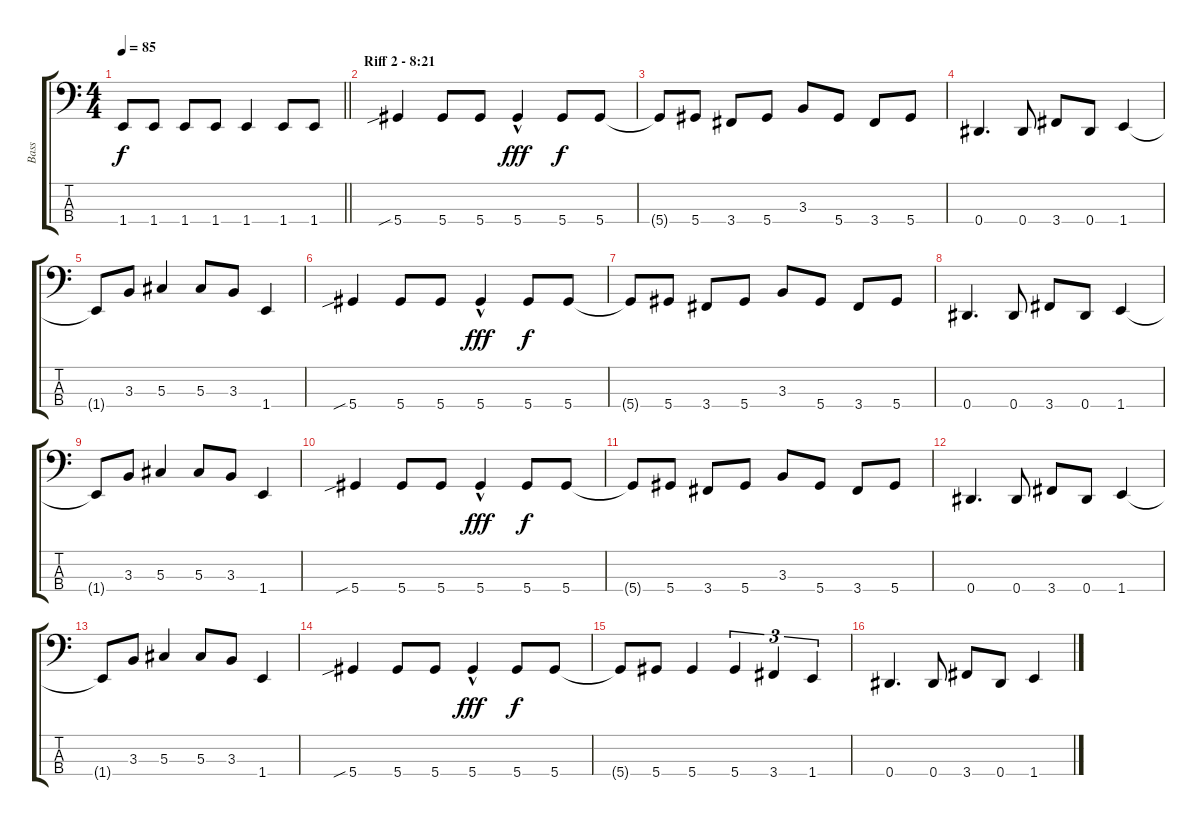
\track ("Bass" "Bass") {instrument electricbassfinger bank 255}
\staff {score tabs}
\tuning (Gb2 Db2 Ab1 Eb1) {hide}
\ts (4 4)
\tempo 85
\clef f4
\barLineRight lightlight
\ks c
1.4{t}.8{dy f} 1.4.8 1.4.8 1.4.8 1.4.4 1.4.8 1.4.8 |
\section ("" "Riff 2 - 8:21")
5.4{sib}.4 5.4.8 5.4.8 5.4{hac}.4{dy fff} 5.4.8{dy f} 5.4.8 |
5.4{t}.8 5.4.8 3.4.8 5.4.8 3.3.8 5.4.8 3.4.8 5.4.8 |
0.4.4{d} 0.4.8 3.4.8 0.4.8 1.4.4 |
1.4{t}.8 3.3.8 5.3.4 5.3.8 3.3.8 1.4.4 |
5.4{sib}.4 5.4.8 5.4.8 5.4{hac}.4{dy fff} 5.4.8{dy f} 5.4.8 |
5.4{t}.8 5.4.8 3.4.8 5.4.8 3.3.8 5.4.8 3.4.8 5.4.8 |
0.4.4{d} 0.4.8 3.4.8 0.4.8 1.4.4 |
1.4{t}.8 3.3.8 5.3.4 5.3.8 3.3.8 1.4.4 |
5.4{sib}.4 5.4.8 5.4.8 5.4{hac}.4{dy fff} 5.4.8{dy f} 5.4.8 |
5.4{t}.8 5.4.8 3.4.8 5.4.8 3.3.8 5.4.8 3.4.8 5.4.8 |
0.4.4{d} 0.4.8 3.4.8 0.4.8 1.4.4 |
1.4{t}.8 3.3.8 5.3.4 5.3.8 3.3.8 1.4.4 |
5.4{sib}.4 5.4.8 5.4.8 5.4{hac}.4{dy fff} 5.4.8{dy f} 5.4.8 |
5.4{t}.8 5.4.8 5.4.4 5.4.4{tu (3 2)} 3.4.4{tu (3 2)} 1.4.4{tu (3 2)} |
0.4.4{d} 0.4.8 3.4.8 0.4.8 1.4.4
